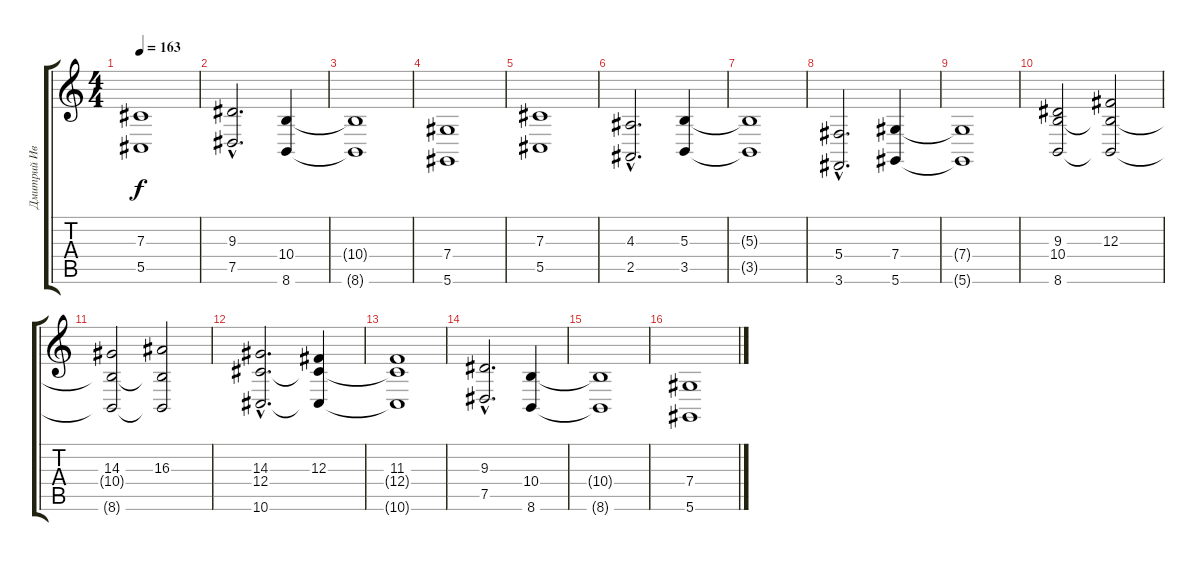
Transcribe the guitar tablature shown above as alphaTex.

\track ("Дмитрий Иванов" "Дмитрий Ив") {instrument choiraahs}
\staff {score tabs}
\tuning (Eb4 Bb3 Gb3 Db3 Ab2 Eb2) {hide}
\ts (4 4)
\tempo 163
\clef g2
\ks c
(7.3 5.5).1{dy f} |
(9.3{hac} 7.5{hac}).2{d} (10.4 8.6).4 |
(10.4{t} 8.6{t}).1 |
(7.4 5.6).1 |
(7.3 5.5).1 |
(4.3{hac} 2.5{hac}).2{d} (5.3 3.5).4 |
(5.3{t} 3.5{t}).1 |
(5.4{hac} 3.6{hac}).2{d} (7.4 5.6).4 |
(7.4{t} 5.6{t}).1 |
(9.3 10.4 8.6).2 (12.3 10.4{t} 8.6{t}).2 |
(14.3 10.4{t} 8.6{t}).2 (16.3 10.4{t} 8.6{t}).2 |
(14.3{hac} 12.4{hac} 10.6{hac}).2{d} (12.3 12.4{t} 10.6{t}).4 |
(11.3 12.4{t} 10.6{t}).1 |
(9.3{hac} 7.5{hac}).2{d} (10.4 8.6).4 |
(10.4{t} 8.6{t}).1 |
(7.4 5.6).1
